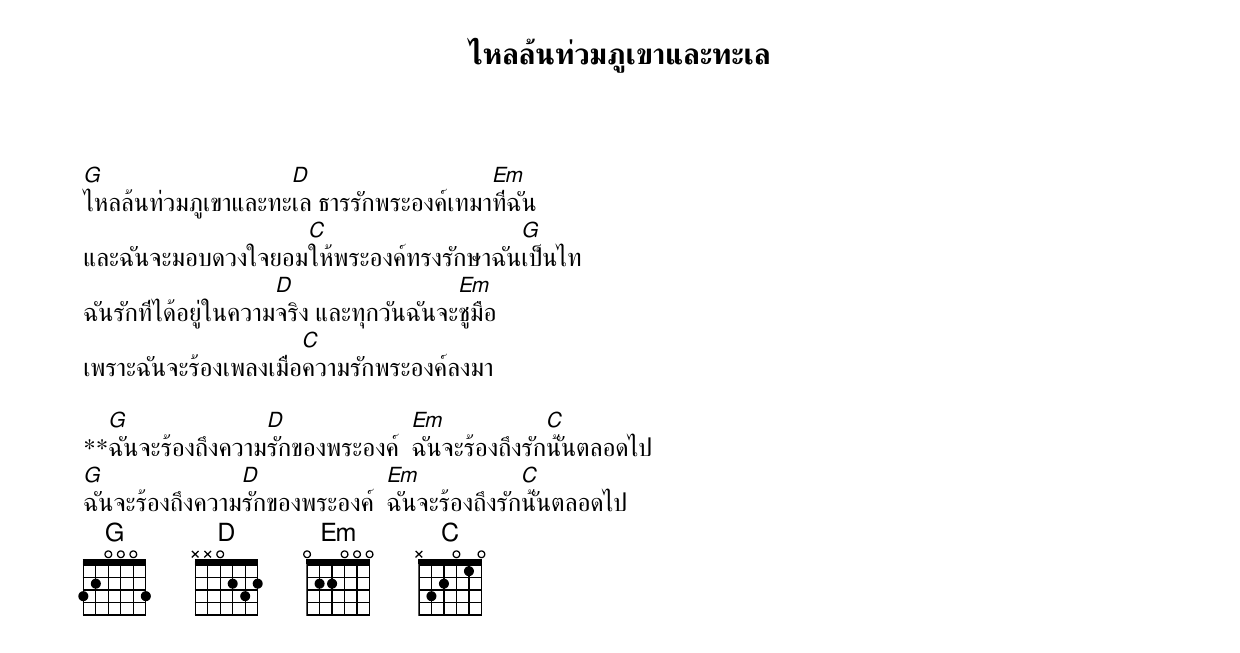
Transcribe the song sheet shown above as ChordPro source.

{title:ไหลล้นท่วมภูเขาและทะเล}

[G]ไหลล้นท่วมภูเขาและทะ[D]เล ธารรักพระองค์เทมา[Em]ที่ฉัน
และฉันจะมอบดวงใจยอม[C]ให้พระองค์ทรงรักษาฉัน[G]เป็นไท
ฉันรักที่ได้อยู่ในความ[D]จริง และทุกวันฉันจะ[Em]ชูมือ
เพราะฉันจะร้องเพลงเมื่อ[C]ความรักพระองค์ลงมา

**[G]ฉันจะร้องถึงความ[D]รักของพระองค์  [Em]ฉันจะร้องถึงรัก[C]นั้นตลอดไป
[G]ฉันจะร้องถึงความ[D]รักของพระองค์  [Em]ฉันจะร้องถึงรัก[C]นั้นตลอดไป
